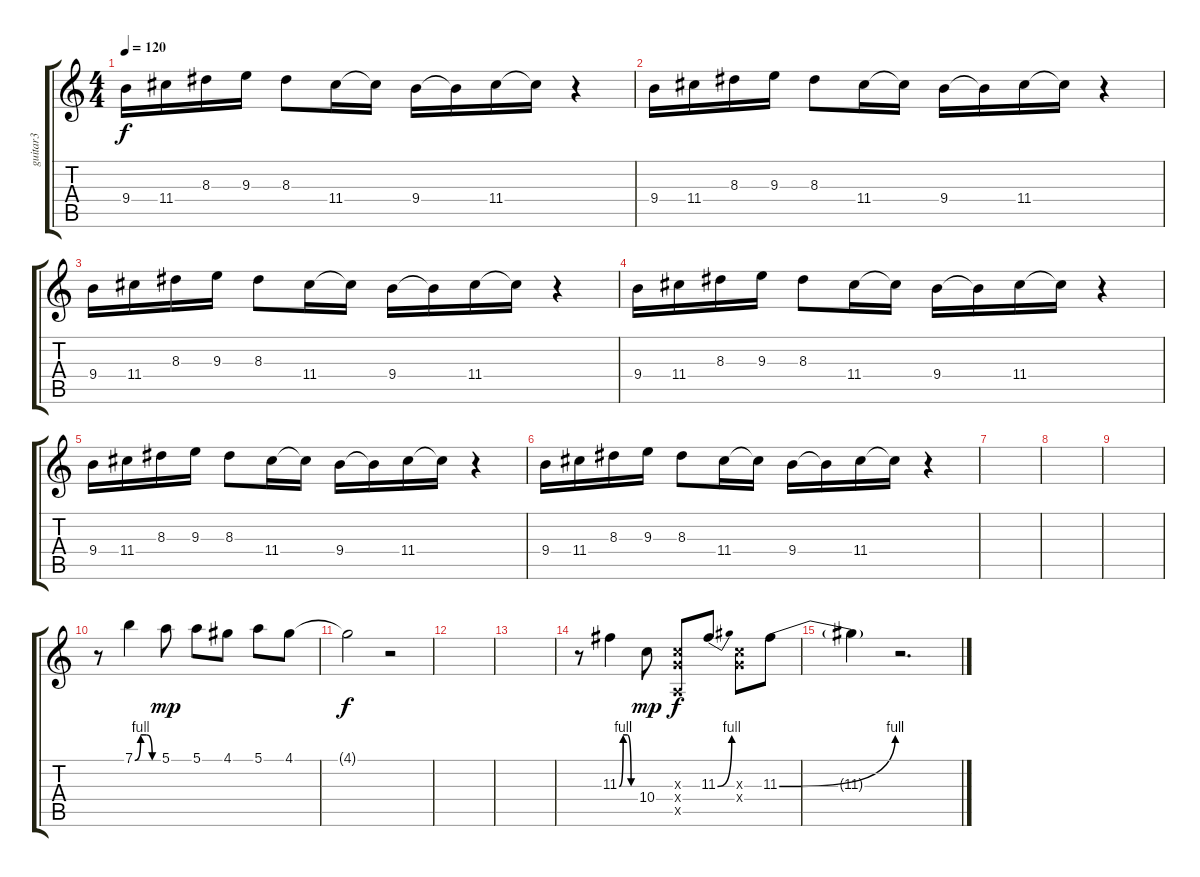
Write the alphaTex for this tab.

\track ("guitar3" "guitar3") {instrument distortionguitar}
\staff {score tabs}
\tuning (E4 B3 G3 D3 A2 E2) {hide}
\ts (4 4)
\tempo 120
\clef g2
\ks c
9.4.16{dy f volume 9} 11.4.16 8.3.16 9.3.16 8.3.8 11.4.16 11.4{t}.16 9.4.16 9.4{t}.16 11.4.16 11.4{t}.16 r.4 |
9.4.16{volume 9} 11.4.16 8.3.16 9.3.16 8.3.8 11.4.16 11.4{t}.16 9.4.16 9.4{t}.16 11.4.16 11.4{t}.16 r.4 |
9.4.16{volume 9} 11.4.16 8.3.16 9.3.16 8.3.8 11.4.16 11.4{t}.16 9.4.16 9.4{t}.16 11.4.16 11.4{t}.16 r.4 |
9.4.16{volume 9} 11.4.16 8.3.16 9.3.16 8.3.8 11.4.16 11.4{t}.16 9.4.16 9.4{t}.16 11.4.16 11.4{t}.16 r.4 |
9.4.16{volume 9} 11.4.16 8.3.16 9.3.16 8.3.8 11.4.16 11.4{t}.16 9.4.16 9.4{t}.16 11.4.16 11.4{t}.16 r.4 |
9.4.16{volume 9} 11.4.16 8.3.16 9.3.16 8.3.8 11.4.16 11.4{t}.16 9.4.16 9.4{t}.16 11.4.16 11.4{t}.16 r.4 |
|
|
|
r.8 7.1{be (custom 0 0 15 4 30 4 45 0 60 0)}.4 5.1.8{dy mp} 5.1.8 4.1.8 5.1.8 4.1.8 |
4.1{t}.2{dy f} r.2 |
|
|
r.8 11.3{be (custom 0 0 15 4 30 4 45 0 60 0)}.4 10.4.8{dy mp} (0.3{x} 10.4{x} 0.5{x}).8{dy f} 11.3{be (bend 0 0 60 4)}.8 (0.3{x} 10.4{x}).8 11.3{be (bend 0 0 60 4)}.8 |
11.3{t}.4 r.2{d}
